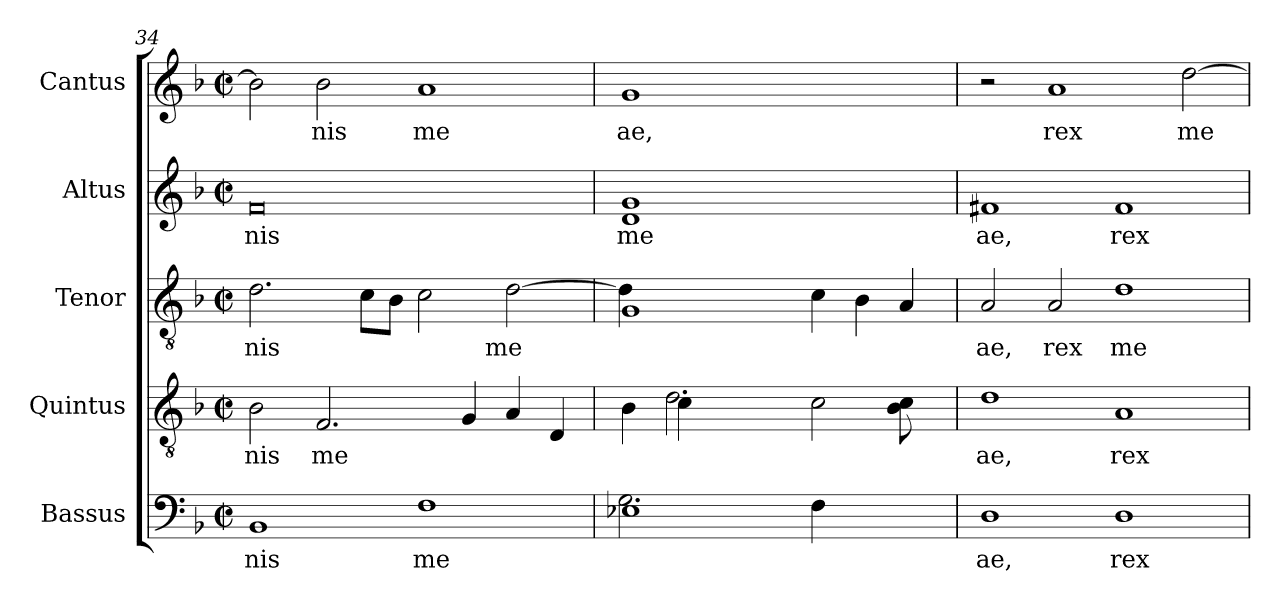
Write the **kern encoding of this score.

**kern	**text	**kern	**text	**kern	**text	**kern	**text	**kern	**text
*part5	*part5	*part4	*part4	*part3	*part3	*part2	*part2	*part1	*part1
*staff5	*staff5	*staff4	*staff4	*staff3	*staff3	*staff2	*staff2	*staff1	*staff1
*I"Bassus	*	*I"Quintus	*	*I"Tenor	*	*I"Altus	*	*I"Cantus	*
!!LO:PB:g=z
*clefF4	*	*clefGv2	*	*clefGv2	*	*clefG2	*	*clefG2	*
*k[b-]	*	*k[b-]	*	*k[b-]	*	*k[b-]	*	*k[b-]	*
*F:	*	*F:	*	*F:	*	*F:	*	*F:	*
*M2/2	*	*M2/2	*	*M2/2	*	*M2/2	*	*M2/2	*
*met(c|)	*	*met(c|)	*	*met(c|)	*	*met(c|)	*	*met(c|)	*
=34	=34	=34	=34	=34	=34	=34	=34	=34	=34
!	!LO:LY:b:cj	!	!LO:LY:b	!	!LO:LY:b	!	!LO:LY:b	!	!LO:LY:b:cj
1BB-	nis	2B-\	-nis	2.d\	-nis	0f	nis	2b-\]	--
!	!	!	!LO:LY:b	!	!	!	!	!	!LO:LY:b:cj
.	.	2.F/	me-	.	.	.	.	2b-\	-nis
!	!	!	!	!	!LO:LY:b	!	!	!	!
.	.	.	.	8c\L	.	.	.	.	.
!	!	!	!	!	!LO:LY:b	!	!	!	!
.	.	.	.	8B-\J	.	.	.	.	.
!	!LO:LY:b:cj	!	!	!	!LO:LY:b	!	!	!	!LO:LY:b:cj
1F	me-	.	.	2c\	.	.	.	1a	me
!	!	!	!LO:LY:b	!	!	!	!	!	!
.	.	4G/	--	.	.	.	.	.	.
!	!	!	!LO:LY:b	!	!LO:LY:b	!	!	!	!
.	.	4A/	--	[>2d\	me	.	.	.	.
!	!	!	!LO:LY:b	!	!	!	!	!	!
.	.	4D/	--	.	.	.	.	.	.
=35	=35	=35	=35	=35	=35	=35	=35	=35	=35
*^	*	*	*	*	*	*	*	*	*
!	!	!LO:LY:b:cj	!	!LO:LY:b	!	!LO:LY:b	!	!LO:LY:b	!	!LO:LY:b:cj
*	*	*	*^	*	*^	*	*	*	*	*
1E-X	2.G\	--	4B-\	4ryy	--	1G	4d\]	.	1d 1g	me	1g	ae,
!	!	!	!	!	!LO:LY:b	!	!	!	!	!	!	!
.	.	.	2.d\	4c\	--	.	1.ryy	.	.	.	.	.
.	.	.	.	8ryy	.	.	.	.	.	.	.	.
.	.	.	.	1ryy	.	.	.	.	.	.	.	.
.	2ryy	.	.	.	.	.	.	.	.	.	.	.
!	!	!LO:LY:b:cj	!	!	!	!	!	!LO:LY:b	!	!	!	!
4F\	.	--	2c\	.	.	4c\	.	.	2.ryy	.	2.ryy	.
!	!	!	!	!	!	!	!	!LO:LY:b	!	!	!	!
2ryy	2ryy	.	.	.	.	4B-\	.	.	.	.	.	.
!	!	!	!	!	!LO:LY:b	!	!	!LO:LY:b	!	!	!	!
.	.	.	8c\ 8B-\	.	--	4A/	.	.	.	.	.	.
.	.	.	8ryy	8ryy	.	.	.	.	.	.	.	.
*v	*v	*	*	*	*	*v	*v	*	*	*	*	*
=36	=36	=36	=36	=36	=36	=36	=36	=36	=36	=36
!	!LO:LY:b:cj	!	!	!LO:LY:b	!	!LO:LY:b	!	!LO:LY:b	!	!
*	*	*v	*v	*	*	*	*	*	*	*
1D	-ae,	1d	-ae,	2A/	ae,	1f#X	ae,	2r	.
!	!	!	!	!	!LO:LY:b	!	!	!	!LO:LY:b:cj
.	.	.	.	2A/	rex	.	.	1a	rex
!	!LO:LY:b:cj	!	!LO:LY:b	!	!LO:LY:b	!	!LO:LY:b	!	!
1D	rex	1A	rex	1d	me	1f#	rex	.	.
!	!	!	!	!	!	!	!	!	!LO:LY:b:cj
.	.	.	.	.	.	.	.	[>2dd\	me
=	=	=	=	=	=	=	=	=	=
*-	*-	*-	*-	*-	*-	*-	*-	*-	*-
